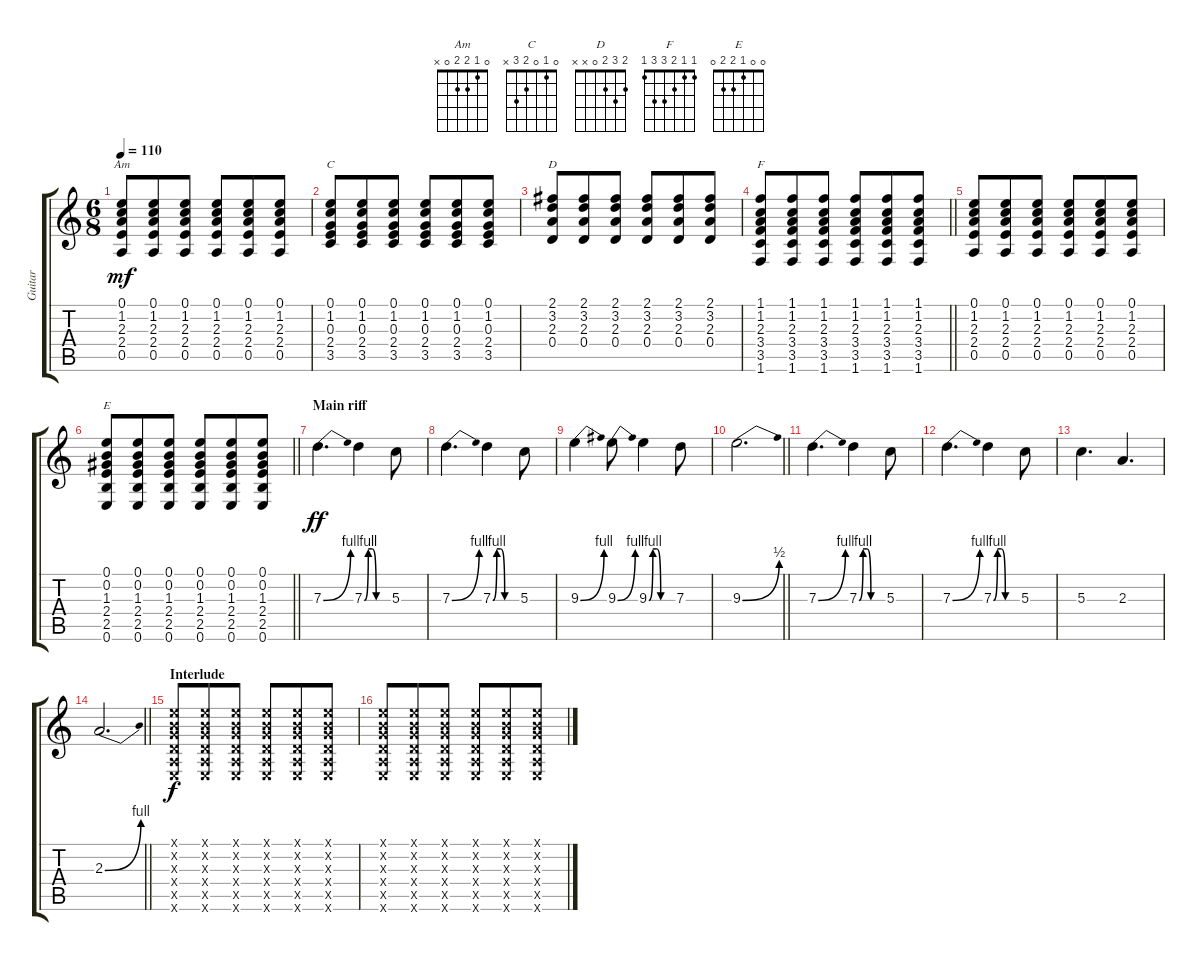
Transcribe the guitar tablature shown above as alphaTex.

\track ("Guitar" "Guitar") {instrument overdrivenguitar}
\staff {score tabs}
\tuning (E4 B3 G3 D3 A2 E2) {hide}
\chord ("Am" 0 1 2 2 0 x)
\chord ("C" 0 1 0 2 3 x)
\chord ("D" 2 3 2 0 x x)
\chord ("F" 1 1 2 3 3 1)
\chord ("E" 0 0 1 2 2 0)
\ts (6 8)
\section ("" "")
\tempo 110
\clef g2
\ks c
(0.1 1.2 2.3 2.4 0.5).8{ch "Am" dy mf} (0.1 1.2 2.3 2.4 0.5).8 (0.1 1.2 2.3 2.4 0.5).8 (0.1 1.2 2.3 2.4 0.5).8 (0.1 1.2 2.3 2.4 0.5).8 (0.1 1.2 2.3 2.4 0.5).8 |
(0.1 1.2 0.3 2.4 3.5).8{ch "C"} (0.1 1.2 0.3 2.4 3.5).8 (0.1 1.2 0.3 2.4 3.5).8 (0.1 1.2 0.3 2.4 3.5).8 (0.1 1.2 0.3 2.4 3.5).8 (0.1 1.2 0.3 2.4 3.5).8 |
(2.1 3.2 2.3 0.4).8{ch "D"} (2.1 3.2 2.3 0.4).8 (2.1 3.2 2.3 0.4).8 (2.1 3.2 2.3 0.4).8 (2.1 3.2 2.3 0.4).8 (2.1 3.2 2.3 0.4).8 |
\barLineRight lightlight
(1.1 1.2 2.3 3.4 3.5 1.6).8{ch "F"} (1.1 1.2 2.3 3.4 3.5 1.6).8 (1.1 1.2 2.3 3.4 3.5 1.6).8 (1.1 1.2 2.3 3.4 3.5 1.6).8 (1.1 1.2 2.3 3.4 3.5 1.6).8 (1.1 1.2 2.3 3.4 3.5 1.6).8 |
\section ("" "")
(0.1 1.2 2.3 2.4 0.5).8 (0.1 1.2 2.3 2.4 0.5).8 (0.1 1.2 2.3 2.4 0.5).8 (0.1 1.2 2.3 2.4 0.5).8 (0.1 1.2 2.3 2.4 0.5).8 (0.1 1.2 2.3 2.4 0.5).8 |
\barLineRight lightlight
(0.1 0.2 1.3 2.4 2.5 0.6).8{ch "E"} (0.1 0.2 1.3 2.4 2.5 0.6).8 (0.1 0.2 1.3 2.4 2.5 0.6).8 (0.1 0.2 1.3 2.4 2.5 0.6).8 (0.1 0.2 1.3 2.4 2.5 0.6).8 (0.1 0.2 1.3 2.4 2.5 0.6).8 |
\section ("" "Main riff")
7.3{be (bend 0 0 60 4)}.4{d dy ff} 7.3{be (custom 0 0 10 4 20 4 30 0 60 0)}.4 5.3.8 |
7.3{be (bend 0 0 60 4)}.4{d} 7.3{be (custom 0 0 10 4 20 4 30 0 60 0)}.4 5.3.8 |
9.3{be (bend 0 0 60 4)}.4 9.3{be (bend 0 0 60 4)}.8 9.3{be (custom 0 0 10 4 20 4 30 0 60 0)}.4 7.3.8 |
\barLineRight lightlight
9.3{be (bend 0 0 60 2)}.2{d} |
\section ("" "")
7.3{be (bend 0 0 60 4)}.4{d} 7.3{be (custom 0 0 10 4 20 4 30 0 60 0)}.4 5.3.8 |
7.3{be (bend 0 0 60 4)}.4{d} 7.3{be (custom 0 0 10 4 20 4 30 0 60 0)}.4 5.3.8 |
5.3.4{d} 2.3.4{d} |
\barLineRight lightlight
2.3{be (bend 0 0 60 4)}.2{d} |
\section ("" "Interlude")
(0.1{x} 0.2{x} 0.3{x} 0.4{x} 0.5{x} 0.6{x}).8{dy f} (0.1{x} 0.2{x} 0.3{x} 0.4{x} 0.5{x} 0.6{x}).8 (0.1{x} 0.2{x} 0.3{x} 0.4{x} 0.5{x} 0.6{x}).8 (0.1{x} 0.2{x} 0.3{x} 0.4{x} 0.5{x} 0.6{x}).8 (0.1{x} 0.2{x} 0.3{x} 0.4{x} 0.5{x} 0.6{x}).8 (0.1{x} 0.2{x} 0.3{x} 0.4{x} 0.5{x} 0.6{x}).8 |
(0.1{x} 0.2{x} 0.3{x} 0.4{x} 0.5{x} 0.6{x}).8 (0.1{x} 0.2{x} 0.3{x} 0.4{x} 0.5{x} 0.6{x}).8 (0.1{x} 0.2{x} 0.3{x} 0.4{x} 0.5{x} 0.6{x}).8 (0.1{x} 0.2{x} 0.3{x} 0.4{x} 0.5{x} 0.6{x}).8 (0.1{x} 0.2{x} 0.3{x} 0.4{x} 0.5{x} 0.6{x}).8 (0.1{x} 0.2{x} 0.3{x} 0.4{x} 0.5{x} 0.6{x}).8
